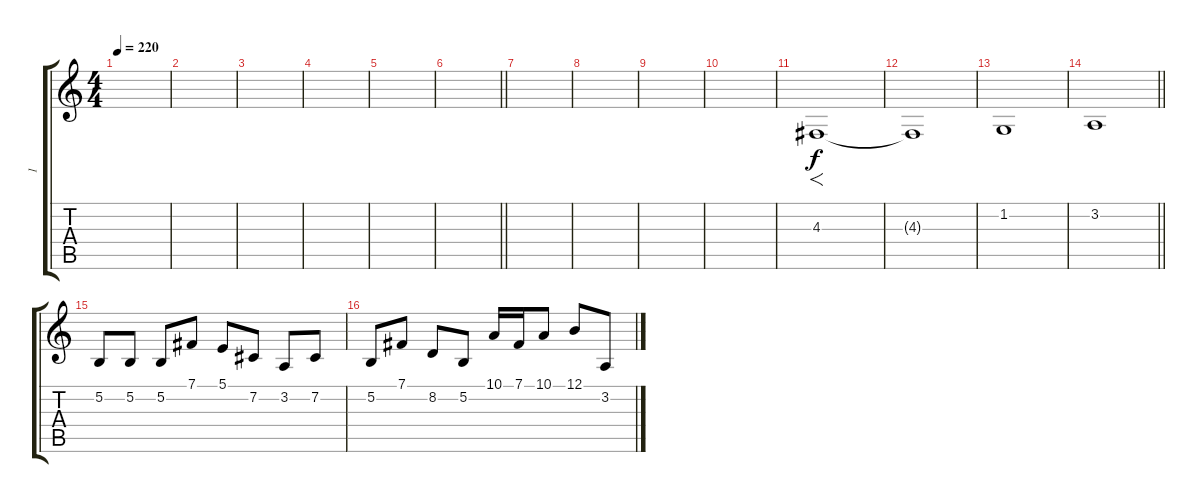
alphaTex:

\track ("1" "1") {instrument piccolo}
\staff {score tabs}
\tuning (B3 Gb3 D3 A2 E2 B1) {hide}
\ts (4 4)
\tempo 220
\clef g2
\ks c
|
|
|
|
|
\barLineRight lightlight
|
|
|
|
|
4.3.1{f} |
4.3{t}.1 |
1.2.1 |
\barLineRight lightlight
3.2.1 |
5.2.8 5.2.8 5.2.8 7.1.8 5.1.8 7.2.8 3.2.8 7.2.8 |
5.2.8 7.1.8 8.2.8 5.2.8 10.1.16 7.1.16 10.1.8 12.1.8 3.2.8
